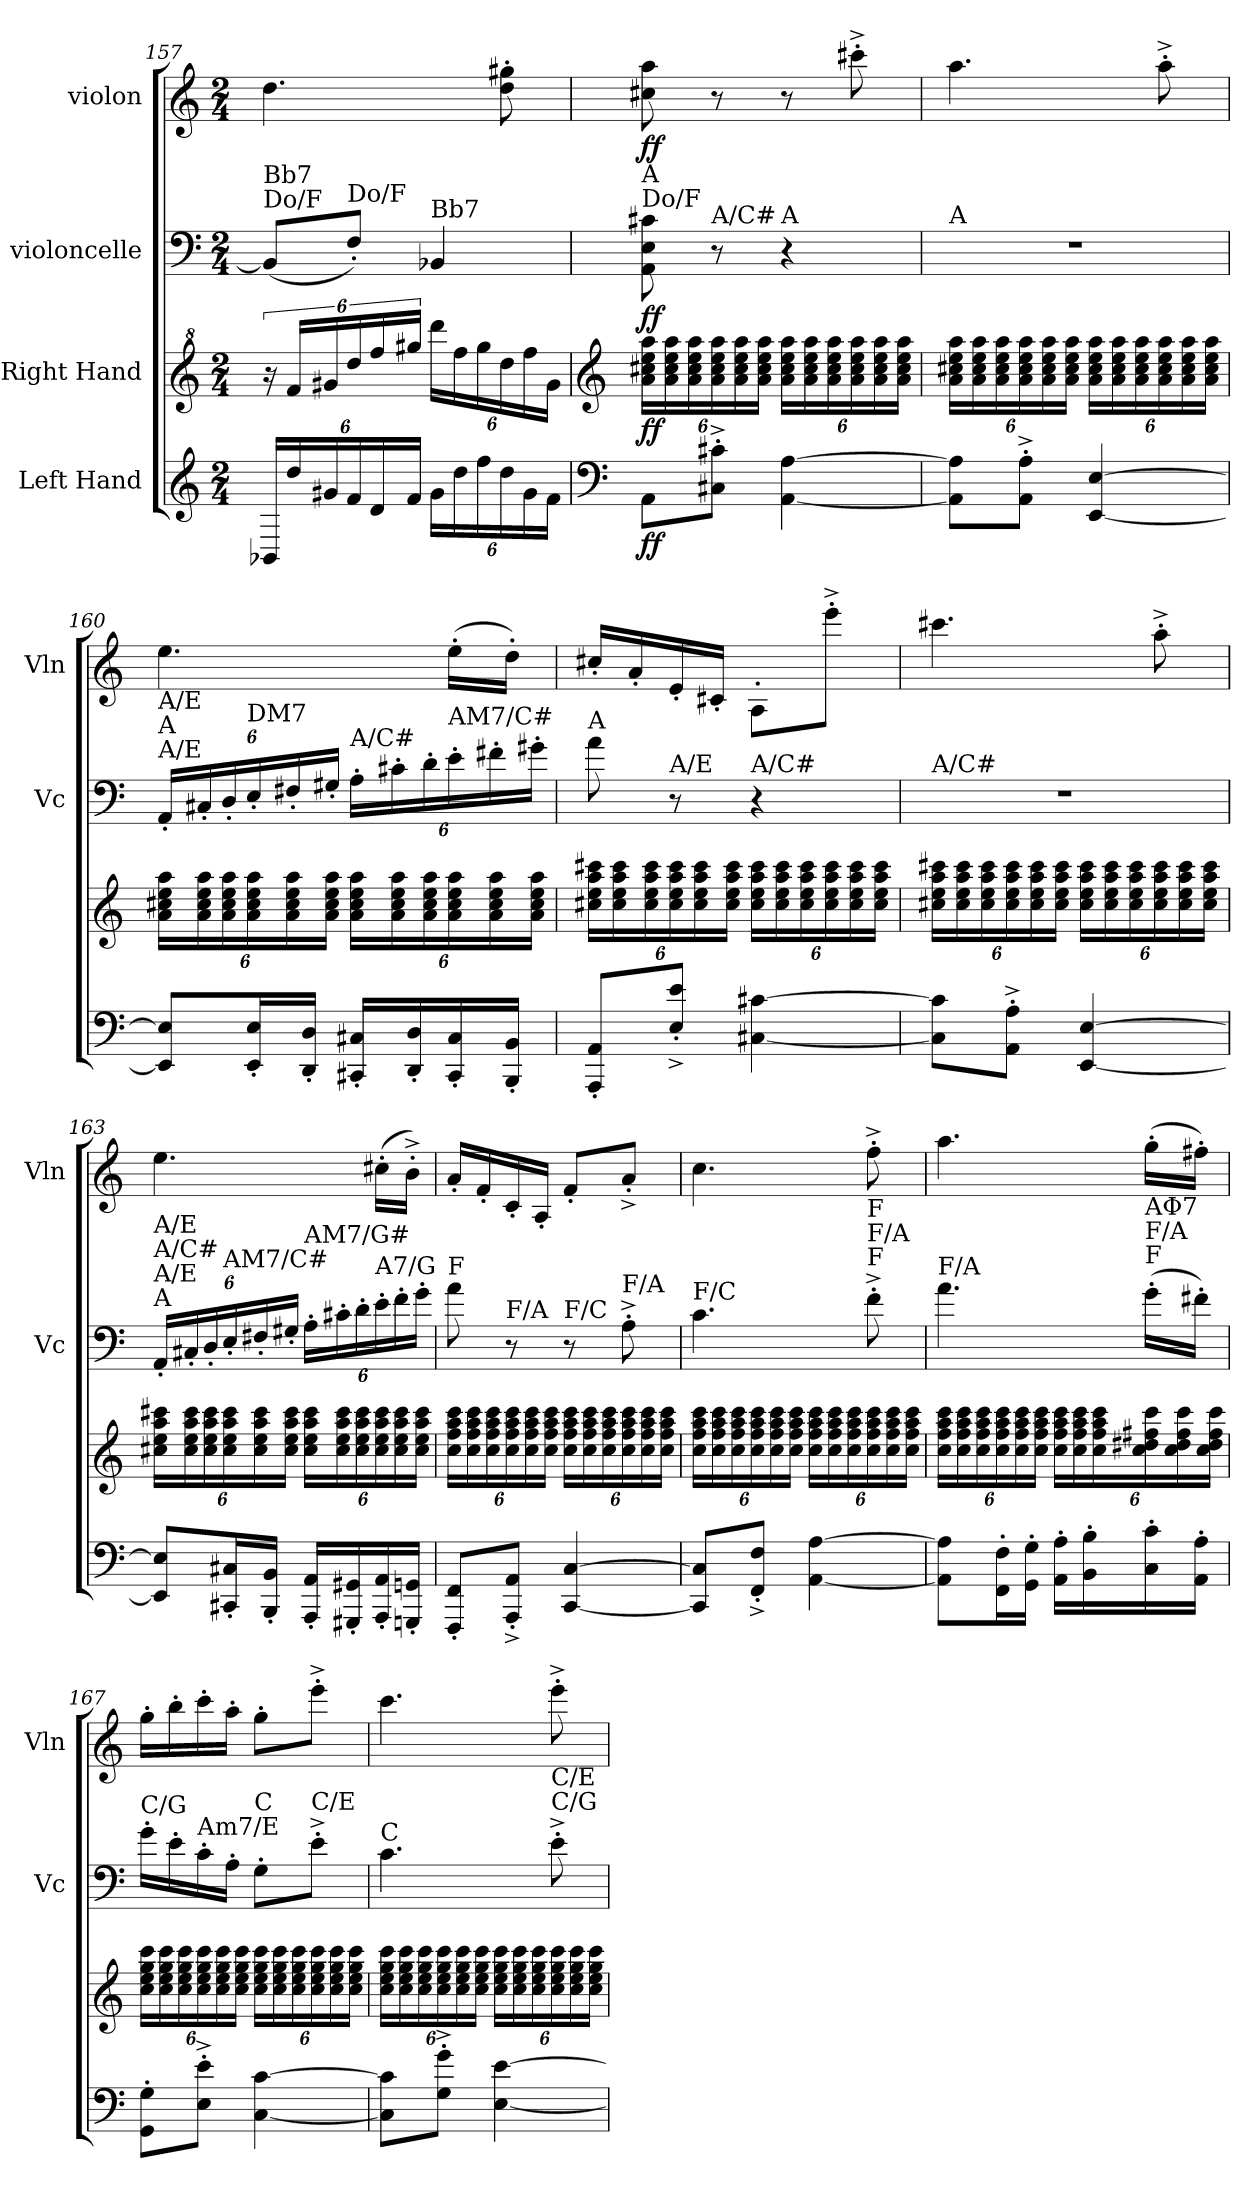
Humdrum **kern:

**kern	**dynam	**kern	**dynam	**kern	**dynam	**kern	**dynam
*part4	*part4	*part3	*part3	*part2	*part2	*part1	*part1
*staff4	*staff4	*staff3	*staff3	*staff2	*staff2	*staff1	*staff1
*I"Left Hand	*	*I"Right Hand	*	*I"violoncelle	*	*I"violon	*
*	*	*	*	*I'Vc	*	*I'Vln	*
*clefG2	*	*clefG^2	*	*clefF4	*	*clefG2	*
*k[]	*	*k[]	*	*k[]	*	*k[]	*
*M2/4	*	*M2/4	*	*M2/4	*	*M2/4	*
*Xbrackettup	*	*	*	*	*	*	*
=157	=157	=157	=157	=157	=157	=157	=157
!	!	!	!	!LO:TX:a:t=Do/F	!	!	!
!	!	!	!	!LO:TX:a:t=Bb7	!	!	!
24BB-Xi/LL	.	24r	.	(<8BB-i/L]	.	4.dd\	.
24ddj/	.	24ffj/LL	.	.	.	.	.
24g#Xj/	.	24gg#Xj/	.	.	.	.	.
*	*	*Xbrackettup	*	*	*	*	*
!	!	!	!	!LO:TX:a:t=Do/F	!	!	!
24fj/	.	24dddi/	.	8F'j/J)	.	.	.
24di/	.	24fffj/	.	.	.	.	.
24fj/JJ	.	24ggg#Xj/JJ	.	.	.	.	.
!	!	!	!	!LO:TX:a:t=Bb7	!	!	!
24g#j\LL	.	24ddddj\LL	.	4BB-Xi/	.	.	.
24ddj\	.	24fffj\	.	.	.	.	.
24ffj\	.	24ggg#j\	.	.	.	.	.
24ddi\	.	24dddi\	.	.	.	8dd\' 8gg#X\'	.
24g#j\	.	24fffj\	.	.	.	.	.
24fj\JJ	.	24gg#j\JJ	.	.	.	.	.
=158	=158	=158	=158	=158	=158	=158	=158
*clefF4	*	*clefG2	*	*	*	*	*
!	!	!	!	!LO:TX:a:t=Do/F	!	!	!
!	!	!	!	!LO:TX:a:t=A	!	!	!
!	!LO:DY:b	!	!LO:DY:b	!	!LO:DY:b	!	!LO:DY:b
8AAi\L	ff	24ai\ 24cc#Xj\ 24eej\ 24aai\LL	ff	8AAi\ 8Ej\ 8c#Xj\	ff	8cc#X\ 8aa\	ff
.	.	24ai\ 24cc#j\ 24eej\ 24aai\	.	.	.	.	.
.	.	24ai\ 24cc#j\ 24eej\ 24aai\	.	.	.	.	.
!	!	!	!	!LO:TX:a:t=A/C#	!	!	!
8C#Xj\'^ 8c#Xj\'^J	.	24ai\ 24cc#j\ 24eej\ 24aai\	.	8r	.	8r	.
.	.	24ai\ 24cc#j\ 24eej\ 24aai\	.	.	.	.	.
.	.	24ai\ 24cc#j\ 24eej\ 24aai\JJ	.	.	.	.	.
!	!	!	!	!LO:TX:a:t=A	!	!	!
[4AAi\ [4Ai\	.	24ai\ 24cc#j\ 24eej\ 24aai\LL	.	4r	.	8r	.
.	.	24ai\ 24cc#j\ 24eej\ 24aai\	.	.	.	.	.
.	.	24ai\ 24cc#j\ 24eej\ 24aai\	.	.	.	.	.
.	.	24ai\ 24cc#j\ 24eej\ 24aai\	.	.	.	8ccc#X'^\	.
.	.	24ai\ 24cc#j\ 24eej\ 24aai\	.	.	.	.	.
.	.	24ai\ 24cc#j\ 24eej\ 24aai\JJ	.	.	.	.	.
!!LO:LB:g=z
=159	=159	=159	=159	=159	=159	=159	=159
!	!	!	!	!LO:TX:a:t=A	!	!	!
8AAi\] 8Ai\]L	.	24ai\ 24cc#Xj\ 24eej\ 24aai\LL	.	2r	.	4.aa\	.
.	.	24ai\ 24cc#j\ 24eej\ 24aai\	.	.	.	.	.
.	.	24ai\ 24cc#j\ 24eej\ 24aai\	.	.	.	.	.
8AAi\'^ 8Ai\'^J	.	24ai\ 24cc#j\ 24eej\ 24aai\	.	.	.	.	.
.	.	24ai\ 24cc#j\ 24eej\ 24aai\	.	.	.	.	.
.	.	24ai\ 24cc#j\ 24eej\ 24aai\JJ	.	.	.	.	.
[4EEj/ [4Ej/	.	24ai\ 24cc#j\ 24eej\ 24aai\LL	.	.	.	.	.
.	.	24ai\ 24cc#j\ 24eej\ 24aai\	.	.	.	.	.
.	.	24ai\ 24cc#j\ 24eej\ 24aai\	.	.	.	.	.
.	.	24ai\ 24cc#j\ 24eej\ 24aai\	.	.	.	8aa'^\	.
.	.	24ai\ 24cc#j\ 24eej\ 24aai\	.	.	.	.	.
.	.	24ai\ 24cc#j\ 24eej\ 24aai\JJ	.	.	.	.	.
=160	=160	=160	=160	=160	=160	=160	=160
*	*	*	*	*Xbrackettup	*	*	*
!	!	!	!	!LO:TX:a:t=A/E	!	!	!
!	!	!	!	!LO:TX:a:t=A	!	!	!
!	!	!	!	!LO:TX:a:t=A/E	!	!	!
8EEj/] 8Ej/]L	.	24ai\ 24cc#Xj\ 24eej\ 24aai\LL	.	24AA'i/LL	.	4.ee\	.
.	.	24ai\ 24cc#j\ 24eej\ 24aai\	.	24C#X'j/	.	.	.
.	.	24ai\ 24cc#j\ 24eej\ 24aai\	.	24D'/	.	.	.
!	!	!	!	!LO:TX:a:t=DM7	!	!	!
16EE/' 16E/'L	.	24aj\ 24cc#j\ 24ee\ 24aaj\	.	24E'/	.	.	.
.	.	24aj\ 24cc#j\ 24ee\ 24aaj\	.	24F#X'j/	.	.	.
16DDi/' 16Di/'JJ	.	.	.	.	.	.	.
.	.	24aj\ 24cc#j\ 24ee\ 24aaj\JJ	.	24G#X'/JJ	.	.	.
!	!	!	!	!LO:TX:a:t=A/C#	!	!	!
16CC#Xj/' 16C#Xj/'LL	.	24ai\ 24cc#j\ 24eej\ 24aai\LL	.	24A'i\LL	.	.	.
.	.	24ai\ 24cc#j\ 24eej\ 24aai\	.	24c#X'j\	.	.	.
16DD/' 16D/'	.	.	.	.	.	.	.
.	.	24ai\ 24cc#j\ 24eej\ 24aai\	.	24d'\	.	.	.
!	!	!	!	!LO:TX:a:t=AM7/C#	!	!	!
16CC#j/' 16C#j/'	.	24ai\ 24cc#j\ 24eej\ 24aai\	.	24e'j\	.	(>16ee'\LL	.
.	.	24ai\ 24cc#j\ 24eej\ 24aai\	.	24f#X'\	.	.	.
16BBB/' 16BB/'JJ	.	.	.	.	.	16dd'\JJ)	.
.	.	24ai\ 24cc#j\ 24eej\ 24aai\JJ	.	24g#X'j\JJ	.	.	.
!!LO:PB:g=z
=161	=161	=161	=161	=161	=161	=161	=161
!	!	!	!	!LO:TX:a:t=A	!	!	!
8AAAi/' 8AAi/'L	.	24cc#Xj\ 24eej\ 24aai\ 24ccc#Xj\LL	.	8ai\	.	16cc#X'/LL	.
.	.	24cc#j\ 24eej\ 24aai\ 24ccc#j\	.	.	.	.	.
.	.	.	.	.	.	16a'/	.
.	.	24cc#j\ 24eej\ 24aai\ 24ccc#j\	.	.	.	.	.
!	!	!	!	!LO:TX:a:t=A/E	!	!	!
8Ej/'^ 8ej/'^J	.	24cc#j\ 24eej\ 24aai\ 24ccc#j\	.	8r	.	16e'/	.
.	.	24cc#j\ 24eej\ 24aai\ 24ccc#j\	.	.	.	.	.
.	.	.	.	.	.	16c#X'/JJ	.
.	.	24cc#j\ 24eej\ 24aai\ 24ccc#j\JJ	.	.	.	.	.
!	!	!	!	!LO:TX:a:t=A/C#	!	!	!
[4C#Xj\ [4c#Xj\	.	24cc#j\ 24eej\ 24aai\ 24ccc#j\LL	.	4r	.	8A'\L	.
.	.	24cc#j\ 24eej\ 24aai\ 24ccc#j\	.	.	.	.	.
.	.	24cc#j\ 24eej\ 24aai\ 24ccc#j\	.	.	.	.	.
.	.	24cc#j\ 24eej\ 24aai\ 24ccc#j\	.	.	.	8eee'^\J	.
.	.	24cc#j\ 24eej\ 24aai\ 24ccc#j\	.	.	.	.	.
.	.	24cc#j\ 24eej\ 24aai\ 24ccc#j\JJ	.	.	.	.	.
=162	=162	=162	=162	=162	=162	=162	=162
!	!	!	!	!LO:TX:a:t=A/C#	!	!	!
8C#j\] 8c#j\]L	.	24cc#Xj\ 24eej\ 24aai\ 24ccc#Xj\LL	.	2r	.	4.ccc#X\	.
.	.	24cc#j\ 24eej\ 24aai\ 24ccc#j\	.	.	.	.	.
.	.	24cc#j\ 24eej\ 24aai\ 24ccc#j\	.	.	.	.	.
8AAi\'^ 8Ai\'^J	.	24cc#j\ 24eej\ 24aai\ 24ccc#j\	.	.	.	.	.
.	.	24cc#j\ 24eej\ 24aai\ 24ccc#j\	.	.	.	.	.
.	.	24cc#j\ 24eej\ 24aai\ 24ccc#j\JJ	.	.	.	.	.
[4EEj/ [4Ej/	.	24cc#j\ 24eej\ 24aai\ 24ccc#j\LL	.	.	.	.	.
.	.	24cc#j\ 24eej\ 24aai\ 24ccc#j\	.	.	.	.	.
.	.	24cc#j\ 24eej\ 24aai\ 24ccc#j\	.	.	.	.	.
.	.	24cc#j\ 24eej\ 24aai\ 24ccc#j\	.	.	.	8aa'^\	.
.	.	24cc#j\ 24eej\ 24aai\ 24ccc#j\	.	.	.	.	.
.	.	24cc#j\ 24eej\ 24aai\ 24ccc#j\JJ	.	.	.	.	.
!!LO:LB:g=z
=163	=163	=163	=163	=163	=163	=163	=163
!	!	!	!	!LO:TX:a:t=A	!	!	!
!	!	!	!	!LO:TX:a:t=A/E	!	!	!
!	!	!	!	!LO:TX:a:t=A/C#	!	!	!
!	!	!	!	!LO:TX:a:t=A/E	!	!	!
8EEj/] 8Ej/]L	.	24cc#Xj\ 24eej\ 24aai\ 24ccc#Xj\LL	.	24AA'i/LL	.	4.ee\	.
.	.	24cc#j\ 24eej\ 24aai\ 24ccc#j\	.	24C#X'j/	.	.	.
.	.	24cc#j\ 24eej\ 24aai\ 24ccc#j\	.	24D'/	.	.	.
!	!	!	!	!LO:TX:a:t=AM7/C#	!	!	!
16CC#Xj/' 16C#Xj/'L	.	24cc#j\ 24eej\ 24aai\ 24ccc#j\	.	24E'j/	.	.	.
.	.	24cc#j\ 24eej\ 24aai\ 24ccc#j\	.	24F#X'/	.	.	.
16BBB/' 16BB/'JJ	.	.	.	.	.	.	.
.	.	24cc#j\ 24eej\ 24aai\ 24ccc#j\JJ	.	24G#X'j/JJ	.	.	.
!	!	!	!	!LO:TX:a:t=AM7/G#	!	!	!
16AAAi/' 16AAi/'LL	.	24cc#j\ 24eej\ 24aai\ 24ccc#j\LL	.	24A'i\LL	.	.	.
.	.	24cc#j\ 24eej\ 24aai\ 24ccc#j\	.	24c#X'j\	.	.	.
16GGG#Xj/' 16GG#Xj/'	.	.	.	.	.	.	.
.	.	24cc#j\ 24eej\ 24aai\ 24ccc#j\	.	24d'\	.	.	.
!	!	!	!	!LO:TX:a:t=A7/G	!	!	!
16AAAi/' 16AAi/'	.	24cc#j\ 24eej\ 24aai\ 24ccc#j\	.	24e'j\	.	(>16cc#X'\LL	.
.	.	24cc#j\ 24eej\ 24aai\ 24ccc#j\	.	24f'\	.	.	.
16GGGnj/' 16GGnj/'JJ	.	.	.	.	.	16b'^\JJ)	.
.	.	24cc#j\ 24eej\ 24aai\ 24ccc#j\JJ	.	24g'j\JJ	.	.	.
=164	=164	=164	=164	=164	=164	=164	=164
!	!	!	!	!LO:TX:a:t=F	!	!	!
8FFFi/' 8FFi/'L	.	24ccj\ 24ffi\ 24aaj\ 24cccj\LL	.	8aj\	.	16a'/LL	.
.	.	24ccj\ 24ffi\ 24aaj\ 24cccj\	.	.	.	.	.
.	.	.	.	.	.	16f'/	.
.	.	24ccj\ 24ffi\ 24aaj\ 24cccj\	.	.	.	.	.
!	!	!	!	!LO:TX:a:t=F/A	!	!	!
8AAAj/'^ 8AAj/'^J	.	24ccj\ 24ffi\ 24aaj\ 24cccj\	.	8r	.	16c'/	.
.	.	24ccj\ 24ffi\ 24aaj\ 24cccj\	.	.	.	.	.
.	.	.	.	.	.	16A'/JJ	.
.	.	24ccj\ 24ffi\ 24aaj\ 24cccj\JJ	.	.	.	.	.
!	!	!	!	!LO:TX:a:t=F/C	!	!	!
[4CCj/ [4Cj/	.	24ccj\ 24ffi\ 24aaj\ 24cccj\LL	.	8r	.	8f'/L	.
.	.	24ccj\ 24ffi\ 24aaj\ 24cccj\	.	.	.	.	.
.	.	24ccj\ 24ffi\ 24aaj\ 24cccj\	.	.	.	.	.
!	!	!	!	!LO:TX:a:t=F/A	!	!	!
.	.	24ccj\ 24ffi\ 24aaj\ 24cccj\	.	8A'^j\	.	8a'^/J	.
.	.	24ccj\ 24ffi\ 24aaj\ 24cccj\	.	.	.	.	.
.	.	24ccj\ 24ffi\ 24aaj\ 24cccj\JJ	.	.	.	.	.
!!LO:LB:g=z
=165	=165	=165	=165	=165	=165	=165	=165
!	!	!	!	!LO:TX:a:t=F/C	!	!	!
8CCj/] 8Cj/]L	.	24ccj\ 24ffi\ 24aaj\ 24cccj\LL	.	4.cj\	.	4.cc\	.
.	.	24ccj\ 24ffi\ 24aaj\ 24cccj\	.	.	.	.	.
.	.	24ccj\ 24ffi\ 24aaj\ 24cccj\	.	.	.	.	.
8FFi/'^ 8Fi/'^J	.	24ccj\ 24ffi\ 24aaj\ 24cccj\	.	.	.	.	.
.	.	24ccj\ 24ffi\ 24aaj\ 24cccj\	.	.	.	.	.
.	.	24ccj\ 24ffi\ 24aaj\ 24cccj\JJ	.	.	.	.	.
[4AAj\ [4Aj\	.	24ccj\ 24ffi\ 24aaj\ 24cccj\LL	.	.	.	.	.
.	.	24ccj\ 24ffi\ 24aaj\ 24cccj\	.	.	.	.	.
.	.	24ccj\ 24ffi\ 24aaj\ 24cccj\	.	.	.	.	.
!	!	!	!	!LO:TX:a:t=F	!	!	!
!	!	!	!	!LO:TX:a:t=F/A	!	!	!
!	!	!	!	!LO:TX:a:t=F	!	!	!
.	.	24ccj\ 24ffi\ 24aaj\ 24cccj\	.	8f'^i\	.	8ff'^\	.
.	.	24ccj\ 24ffi\ 24aaj\ 24cccj\	.	.	.	.	.
.	.	24ccj\ 24ffi\ 24aaj\ 24cccj\JJ	.	.	.	.	.
=166	=166	=166	=166	=166	=166	=166	=166
!	!	!	!	!LO:TX:a:t=F/A	!	!	!
8AAj\] 8Aj\]L	.	24ccj\ 24ffi\ 24aaj\ 24cccj\LL	.	4.aj\	.	4.aa\	.
.	.	24ccj\ 24ffi\ 24aaj\ 24cccj\	.	.	.	.	.
.	.	24ccj\ 24ffi\ 24aaj\ 24cccj\	.	.	.	.	.
16FFi\' 16Fi\'L	.	24ccj\ 24ffi\ 24aaj\ 24cccj\	.	.	.	.	.
.	.	24ccj\ 24ffi\ 24aaj\ 24cccj\	.	.	.	.	.
16GG\' 16G\'JJ	.	.	.	.	.	.	.
.	.	24ccj\ 24ffi\ 24aaj\ 24cccj\JJ	.	.	.	.	.
16AAj\' 16Aj\'LL	.	24ccj\ 24ffi\ 24aaj\ 24cccj\LL	.	.	.	.	.
.	.	24ccj\ 24ffi\ 24aaj\ 24cccj\	.	.	.	.	.
16BB\' 16B\'	.	.	.	.	.	.	.
.	.	24ccj\ 24ffi\ 24aaj\ 24cccj\	.	.	.	.	.
!	!	!	!	!LO:TX:a:t=F	!	!	!
!	!	!	!	!LO:TX:a:t=F/A	!	!	!
!	!	!	!	!LO:TX:a:t=AΦ7	!	!	!
16Cj\' 16cj\'	.	24ccj\ 24dd#Xj\ 24ff#X\ 24cccj\	.	(>16g'j\LL	.	(>16gg'\LL	.
.	.	24ccj\ 24dd#j\ 24ff#\ 24cccj\	.	.	.	.	.
16AAi\' 16Ai\'JJ	.	.	.	16f#X'\JJ)	.	16ff#X'\JJ)	.
.	.	24ccj\ 24dd#j\ 24ff#\ 24cccj\JJ	.	.	.	.	.
!!LO:PB:g=z
=167	=167	=167	=167	=167	=167	=167	=167
!	!	!	!	!LO:TX:a:t=C/G	!	!	!
8GGj\' 8Gj\'L	.	24cci\ 24eej\ 24ggj\ 24ccci\LL	.	16g'j\LL	.	16gg'\LL	.
.	.	24cci\ 24eej\ 24ggj\ 24ccci\	.	.	.	.	.
.	.	.	.	16e'j\	.	16bb'\	.
.	.	24cci\ 24eej\ 24ggj\ 24ccci\	.	.	.	.	.
!	!	!	!	!LO:TX:a:t=Am7/E	!	!	!
8Ej\'^ 8ej\'^J	.	24ccj\ 24eej\ 24ggj\ 24cccj\	.	16c'j\	.	16ccc'\	.
.	.	24ccj\ 24eej\ 24ggj\ 24cccj\	.	.	.	.	.
.	.	.	.	16A'i\JJ	.	16aa'\JJ	.
.	.	24ccj\ 24eej\ 24ggj\ 24cccj\JJ	.	.	.	.	.
!	!	!	!	!LO:TX:a:t=C	!	!	!
[4Ci\ [4ci\	.	24cci\ 24eej\ 24ggj\ 24ccci\LL	.	8G'j\L	.	8gg'\L	.
.	.	24cci\ 24eej\ 24ggj\ 24ccci\	.	.	.	.	.
.	.	24cci\ 24eej\ 24ggj\ 24ccci\	.	.	.	.	.
!	!	!	!	!LO:TX:a:t=C/E	!	!	!
.	.	24cci\ 24eej\ 24ggj\ 24ccci\	.	8e'^j\J	.	8eee'^\J	.
.	.	24cci\ 24eej\ 24ggj\ 24ccci\	.	.	.	.	.
.	.	24cci\ 24eej\ 24ggj\ 24ccci\JJ	.	.	.	.	.
=168	=168	=168	=168	=168	=168	=168	=168
!	!	!	!	!LO:TX:a:t=C	!	!	!
8Ci\] 8ci\]L	.	24cci\ 24eej\ 24ggj\ 24ccci\LL	.	4.ci\	.	4.ccc\	.
.	.	24cci\ 24eej\ 24ggj\ 24ccci\	.	.	.	.	.
.	.	24cci\ 24eej\ 24ggj\ 24ccci\	.	.	.	.	.
8Gj\'^ 8gj\'^J	.	24cci\ 24eej\ 24ggj\ 24ccci\	.	.	.	.	.
.	.	24cci\ 24eej\ 24ggj\ 24ccci\	.	.	.	.	.
.	.	24cci\ 24eej\ 24ggj\ 24ccci\JJ	.	.	.	.	.
[4Ej\ [4ej\	.	24cci\ 24eej\ 24ggj\ 24ccci\LL	.	.	.	.	.
.	.	24cci\ 24eej\ 24ggj\ 24ccci\	.	.	.	.	.
.	.	24cci\ 24eej\ 24ggj\ 24ccci\	.	.	.	.	.
!	!	!	!	!LO:TX:a:t=C/G	!	!	!
!	!	!	!	!LO:TX:a:t=C/E	!	!	!
.	.	24cci\ 24eej\ 24ggj\ 24ccci\	.	8e'^j\	.	8eee'^\	.
.	.	24cci\ 24eej\ 24ggj\ 24ccci\	.	.	.	.	.
.	.	24cci\ 24eej\ 24ggj\ 24ccci\JJ	.	.	.	.	.
=	=	=	=	=	=	=	=
*-	*-	*-	*-	*-	*-	*-	*-
